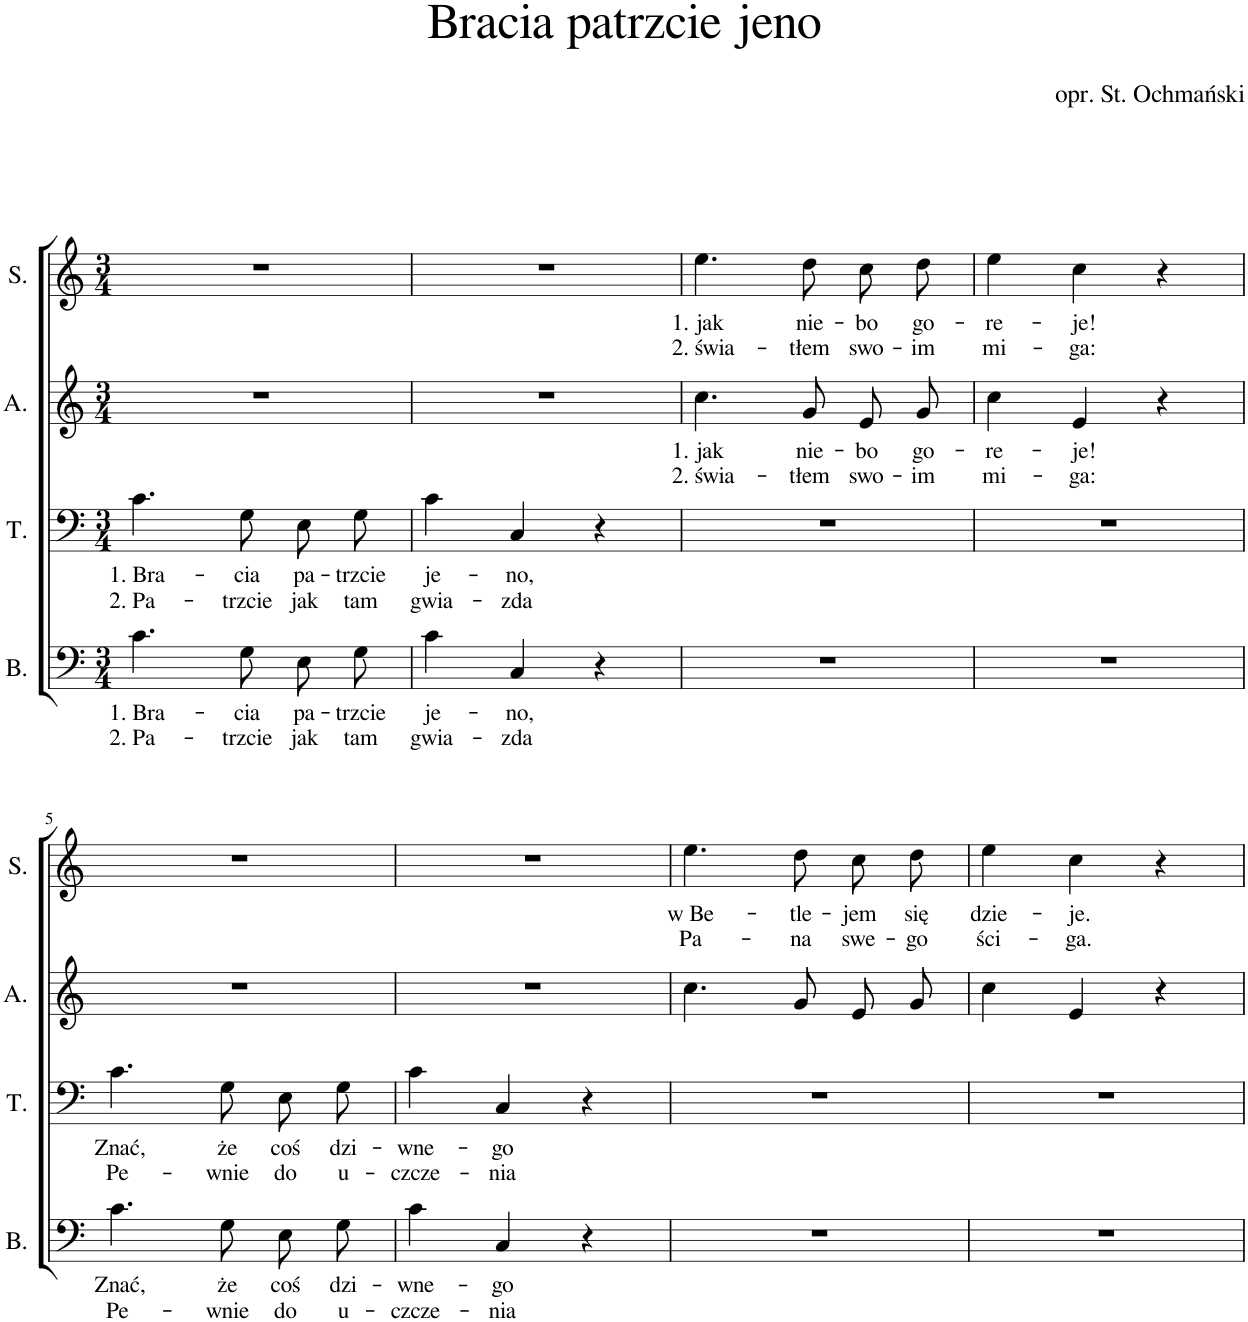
**kern	**text	**text	**kern	**text	**text	**kern	**text	**text	**kern	**text	**text
*part4	*part4	*part4	*part3	*part3	*part3	*part2	*part2	*part2	*part1	*part1	*part1
*staff4	*staff4	*staff4	*staff3	*staff3	*staff3	*staff2	*staff2	*staff2	*staff1	*staff1	*staff1
*I"B.	*	*	*I"T.	*	*	*I"A.	*	*	*I"S.	*	*
*I'B.	*	*	*I'T.	*	*	*I'A.	*	*	*I'S.	*	*
*clefF4	*	*	*clefF4	*	*	*clefG2	*	*	*clefG2	*	*
*k[]	*	*	*k[]	*	*	*k[]	*	*	*k[]	*	*
*M3/4	*	*	*M3/4	*	*	*M3/4	*	*	*M3/4	*	*
=1	=1	=1	=1	=1	=1	=1	=1	=1	=1	=1	=1
!	!LO:LY:b	!LO:LY:b	!	!LO:LY:b	!LO:LY:b	!	!	!	!	!	!
4.c\	1. Bra-	2. Pa-	4.c\	1. Bra-	2. Pa-	2.r	.	.	2.r	.	.
!	!LO:LY:b	!LO:LY:b	!	!LO:LY:b	!LO:LY:b	!	!	!	!	!	!
8G\	-cia	-trzcie	8G\	-cia	-trzcie	.	.	.	.	.	.
!	!LO:LY:b	!LO:LY:b	!	!LO:LY:b	!LO:LY:b	!	!	!	!	!	!
8E\L	pa-	jak	8E\L	pa-	jak	.	.	.	.	.	.
!	!LO:LY:b	!LO:LY:b	!	!LO:LY:b	!LO:LY:b	!	!	!	!	!	!
8G\J	-trzcie	tam	8G\J	-trzcie	tam	.	.	.	.	.	.
=2	=2	=2	=2	=2	=2	=2	=2	=2	=2	=2	=2
!	!LO:LY:b	!LO:LY:b	!	!LO:LY:b	!LO:LY:b	!	!	!	!	!	!
4c\	je-	gwia-	4c\	je-	gwia-	2.r	.	.	2.r	.	.
!	!LO:LY:b	!LO:LY:b	!	!LO:LY:b	!LO:LY:b	!	!	!	!	!	!
4C/	-no,	-zda	4C/	-no,	-zda	.	.	.	.	.	.
4r	.	.	4r	.	.	.	.	.	.	.	.
=3	=3	=3	=3	=3	=3	=3	=3	=3	=3	=3	=3
!	!	!	!	!	!	!	!LO:LY:b	!LO:LY:b	!	!LO:LY:b	!LO:LY:b
2.r	.	.	2.r	.	.	4.cc\	1. jak	2. świa-	4.ee\	1. jak	2. świa-
!	!	!	!	!	!	!	!LO:LY:b	!LO:LY:b	!	!LO:LY:b	!LO:LY:b
.	.	.	.	.	.	8g/	nie-	-tłem	8dd\	nie-	-tłem
!	!	!	!	!	!	!	!LO:LY:b	!LO:LY:b	!	!LO:LY:b	!LO:LY:b
.	.	.	.	.	.	8e/L	-bo	swo-	8cc\L	-bo	swo-
!	!	!	!	!	!	!	!LO:LY:b	!LO:LY:b	!	!LO:LY:b	!LO:LY:b
.	.	.	.	.	.	8g/J	go-	-im	8dd\J	go-	-im
=4	=4	=4	=4	=4	=4	=4	=4	=4	=4	=4	=4
!	!	!	!	!	!	!	!LO:LY:b	!LO:LY:b	!	!LO:LY:b	!LO:LY:b
2.r	.	.	2.r	.	.	4cc\	-re-	mi-	4ee\	-re-	mi-
!	!	!	!	!	!	!	!LO:LY:b	!LO:LY:b	!	!LO:LY:b	!LO:LY:b
.	.	.	.	.	.	4e/	-je!	-ga:	4cc\	-je!	-ga:
.	.	.	.	.	.	4r	.	.	4r	.	.
!!LO:LB:g=z
=5	=5	=5	=5	=5	=5	=5	=5	=5	=5	=5	=5
!	!LO:LY:b	!LO:LY:b	!	!LO:LY:b	!LO:LY:b	!	!	!	!	!	!
4.c\	Znać,	Pe-	4.c\	Znać,	Pe-	2.r	.	.	2.r	.	.
!	!LO:LY:b	!LO:LY:b	!	!LO:LY:b	!LO:LY:b	!	!	!	!	!	!
8G\	że	-wnie	8G\	że	-wnie	.	.	.	.	.	.
!	!LO:LY:b	!LO:LY:b	!	!LO:LY:b	!LO:LY:b	!	!	!	!	!	!
8E\L	coś	do	8E\L	coś	do	.	.	.	.	.	.
!	!LO:LY:b	!LO:LY:b	!	!LO:LY:b	!LO:LY:b	!	!	!	!	!	!
8G\J	dzi-	u-	8G\J	dzi-	u-	.	.	.	.	.	.
=6	=6	=6	=6	=6	=6	=6	=6	=6	=6	=6	=6
!	!LO:LY:b	!LO:LY:b	!	!LO:LY:b	!LO:LY:b	!	!	!	!	!	!
4c\	-wne-	-czcze-	4c\	-wne-	-czcze-	2.r	.	.	2.r	.	.
!	!LO:LY:b	!LO:LY:b	!	!LO:LY:b	!LO:LY:b	!	!	!	!	!	!
4C/	-go	-nia	4C/	-go	-nia	.	.	.	.	.	.
4r	.	.	4r	.	.	.	.	.	.	.	.
=7	=7	=7	=7	=7	=7	=7	=7	=7	=7	=7	=7
!	!	!	!	!	!	!	!	!	!	!LO:LY:b	!LO:LY:b
2.r	.	.	2.r	.	.	4.cc\	.	.	4.ee\	w Be-	Pa-
!	!	!	!	!	!	!	!	!	!	!LO:LY:b	!LO:LY:b
.	.	.	.	.	.	8g/	.	.	8dd\	-tle-	-na
!	!	!	!	!	!	!	!	!	!	!LO:LY:b	!LO:LY:b
.	.	.	.	.	.	8e/L	.	.	8cc\L	-jem	swe-
!	!	!	!	!	!	!	!	!	!	!LO:LY:b	!LO:LY:b
.	.	.	.	.	.	8g/J	.	.	8dd\J	się	-go
=8	=8	=8	=8	=8	=8	=8	=8	=8	=8	=8	=8
!	!	!	!	!	!	!	!	!	!	!LO:LY:b	!LO:LY:b
2.r	.	.	2.r	.	.	4cc\	.	.	4ee\	dzie-	ści-
!	!	!	!	!	!	!	!	!	!	!LO:LY:b	!LO:LY:b
.	.	.	.	.	.	4e/	.	.	4cc\	-je.	-ga.
.	.	.	.	.	.	4r	.	.	4r	.	.
=	=	=	=	=	=	=	=	=	=	=	=
*-	*-	*-	*-	*-	*-	*-	*-	*-	*-	*-	*-
